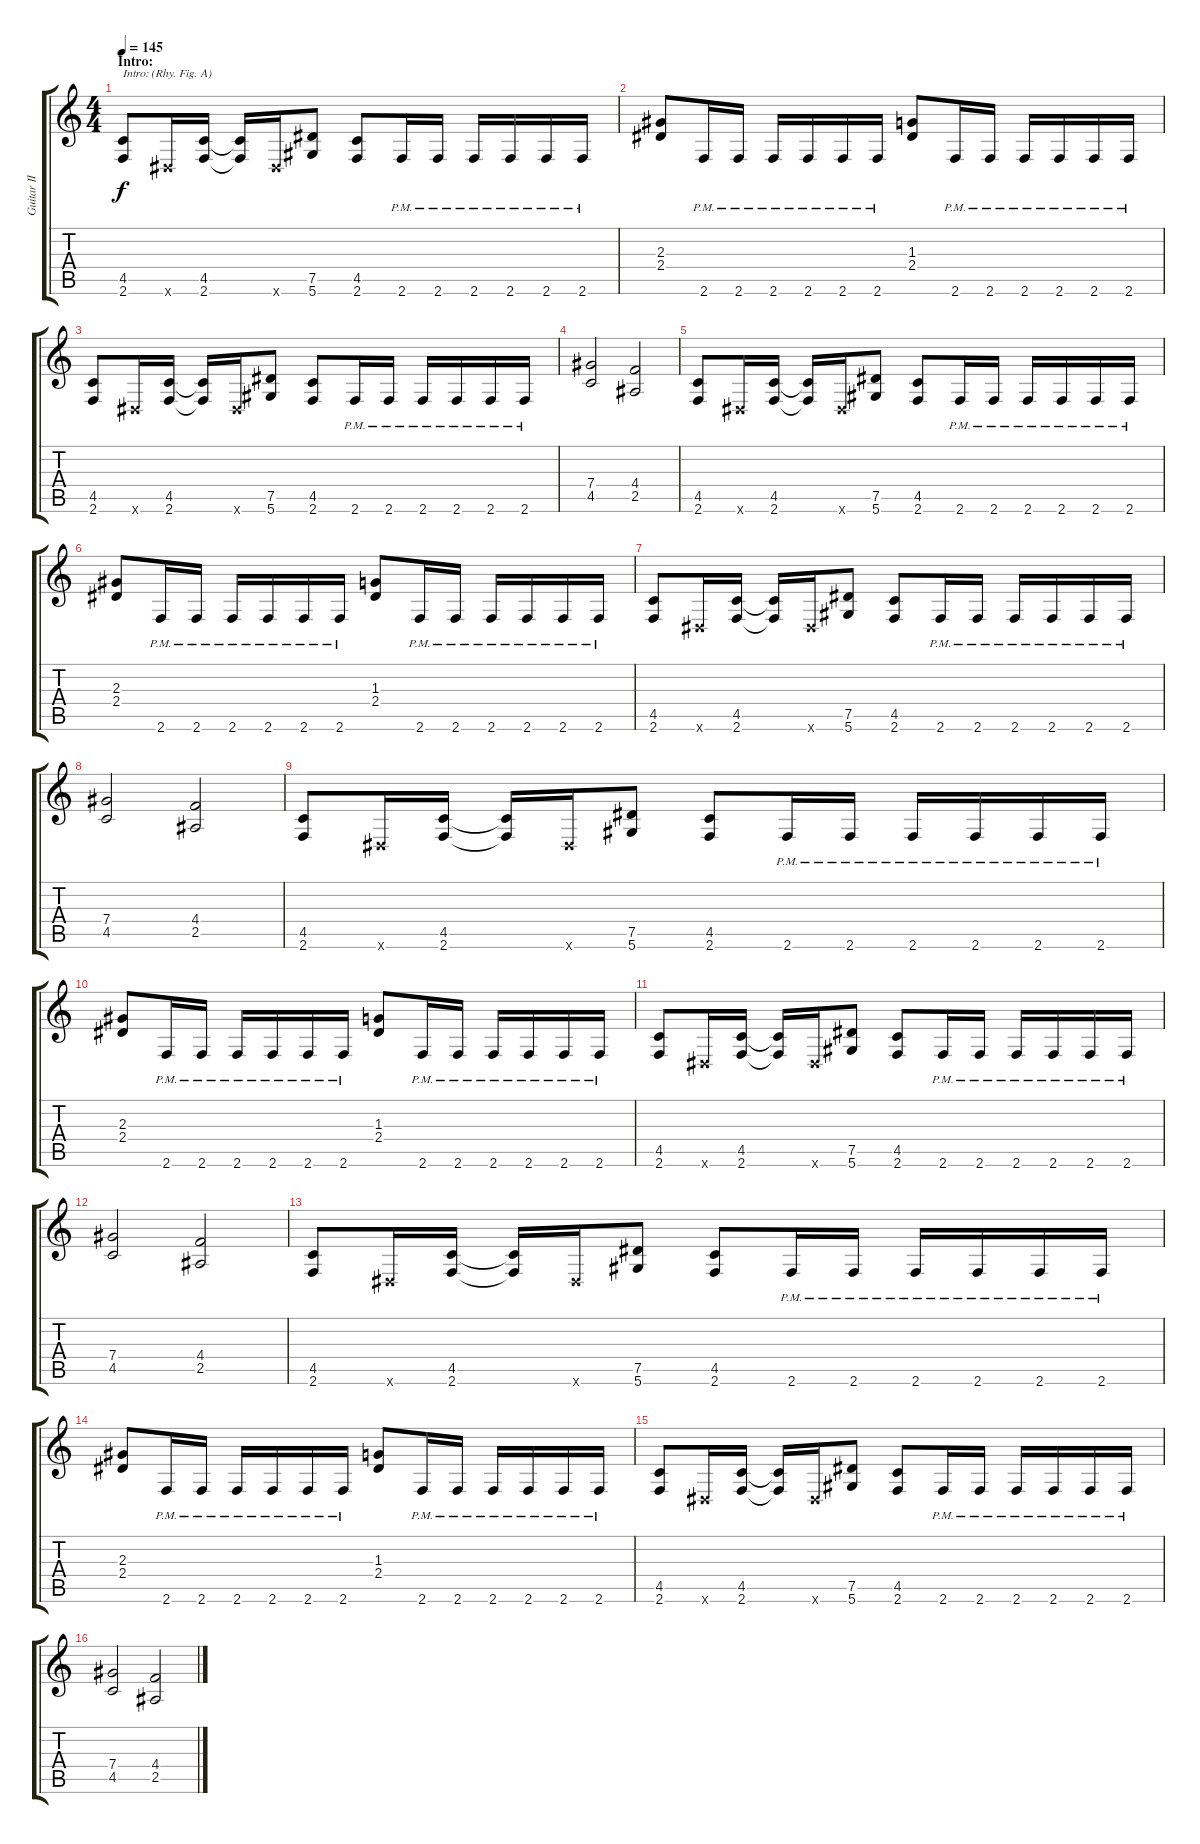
\track ("Guitar II" "Guitar II") {instrument distortionguitar}
\staff {score tabs}
\tuning (Eb4 Bb3 Gb3 Db3 Ab2 Eb2) {hide}
\ts (4 4)
\section ("" "Intro:")
\tempo 145
\clef g2
\ks c
(4.5 2.6).8{txt "Intro: (Rhy. Fig. A)" dy f instrument distortionguitar} 0.6{x}.16 (4.5 2.6).16 (4.5{t} 2.6{t}).16 0.6{x}.16 (7.5 5.6).8 (4.5 2.6).8 2.6{pm}.16 2.6{pm}.16 2.6{pm}.16 2.6{pm}.16 2.6{pm}.16 2.6{pm}.16 |
(2.3 2.4).8 2.6{pm}.16 2.6{pm}.16 2.6{pm}.16 2.6{pm}.16 2.6{pm}.16 2.6{pm}.16 (1.3 2.4).8 2.6{pm}.16 2.6{pm}.16 2.6{pm}.16 2.6{pm}.16 2.6{pm}.16 2.6{pm}.16 |
(4.5 2.6).8 0.6{x}.16 (4.5 2.6).16 (4.5{t} 2.6{t}).16 0.6{x}.16 (7.5 5.6).8 (4.5 2.6).8 2.6{pm}.16 2.6{pm}.16 2.6{pm}.16 2.6{pm}.16 2.6{pm}.16 2.6{pm}.16 |
(7.4 4.5).2 (4.4 2.5).2 |
(4.5 2.6).8 0.6{x}.16 (4.5 2.6).16 (4.5{t} 2.6{t}).16 0.6{x}.16 (7.5 5.6).8 (4.5 2.6).8 2.6{pm}.16 2.6{pm}.16 2.6{pm}.16 2.6{pm}.16 2.6{pm}.16 2.6{pm}.16 |
(2.3 2.4).8 2.6{pm}.16 2.6{pm}.16 2.6{pm}.16 2.6{pm}.16 2.6{pm}.16 2.6{pm}.16 (1.3 2.4).8 2.6{pm}.16 2.6{pm}.16 2.6{pm}.16 2.6{pm}.16 2.6{pm}.16 2.6{pm}.16 |
(4.5 2.6).8 0.6{x}.16 (4.5 2.6).16 (4.5{t} 2.6{t}).16 0.6{x}.16 (7.5 5.6).8 (4.5 2.6).8 2.6{pm}.16 2.6{pm}.16 2.6{pm}.16 2.6{pm}.16 2.6{pm}.16 2.6{pm}.16 |
(7.4 4.5).2 (4.4 2.5).2 |
(4.5 2.6).8 0.6{x}.16 (4.5 2.6).16 (4.5{t} 2.6{t}).16 0.6{x}.16 (7.5 5.6).8 (4.5 2.6).8 2.6{pm}.16 2.6{pm}.16 2.6{pm}.16 2.6{pm}.16 2.6{pm}.16 2.6{pm}.16 |
(2.3 2.4).8 2.6{pm}.16 2.6{pm}.16 2.6{pm}.16 2.6{pm}.16 2.6{pm}.16 2.6{pm}.16 (1.3 2.4).8 2.6{pm}.16 2.6{pm}.16 2.6{pm}.16 2.6{pm}.16 2.6{pm}.16 2.6{pm}.16 |
(4.5 2.6).8 0.6{x}.16 (4.5 2.6).16 (4.5{t} 2.6{t}).16 0.6{x}.16 (7.5 5.6).8 (4.5 2.6).8 2.6{pm}.16 2.6{pm}.16 2.6{pm}.16 2.6{pm}.16 2.6{pm}.16 2.6{pm}.16 |
(7.4 4.5).2 (4.4 2.5).2 |
(4.5 2.6).8 0.6{x}.16 (4.5 2.6).16 (4.5{t} 2.6{t}).16 0.6{x}.16 (7.5 5.6).8 (4.5 2.6).8 2.6{pm}.16 2.6{pm}.16 2.6{pm}.16 2.6{pm}.16 2.6{pm}.16 2.6{pm}.16 |
(2.3 2.4).8 2.6{pm}.16 2.6{pm}.16 2.6{pm}.16 2.6{pm}.16 2.6{pm}.16 2.6{pm}.16 (1.3 2.4).8 2.6{pm}.16 2.6{pm}.16 2.6{pm}.16 2.6{pm}.16 2.6{pm}.16 2.6{pm}.16 |
(4.5 2.6).8 0.6{x}.16 (4.5 2.6).16 (4.5{t} 2.6{t}).16 0.6{x}.16 (7.5 5.6).8 (4.5 2.6).8 2.6{pm}.16 2.6{pm}.16 2.6{pm}.16 2.6{pm}.16 2.6{pm}.16 2.6{pm}.16 |
(7.4 4.5).2 (4.4 2.5).2
